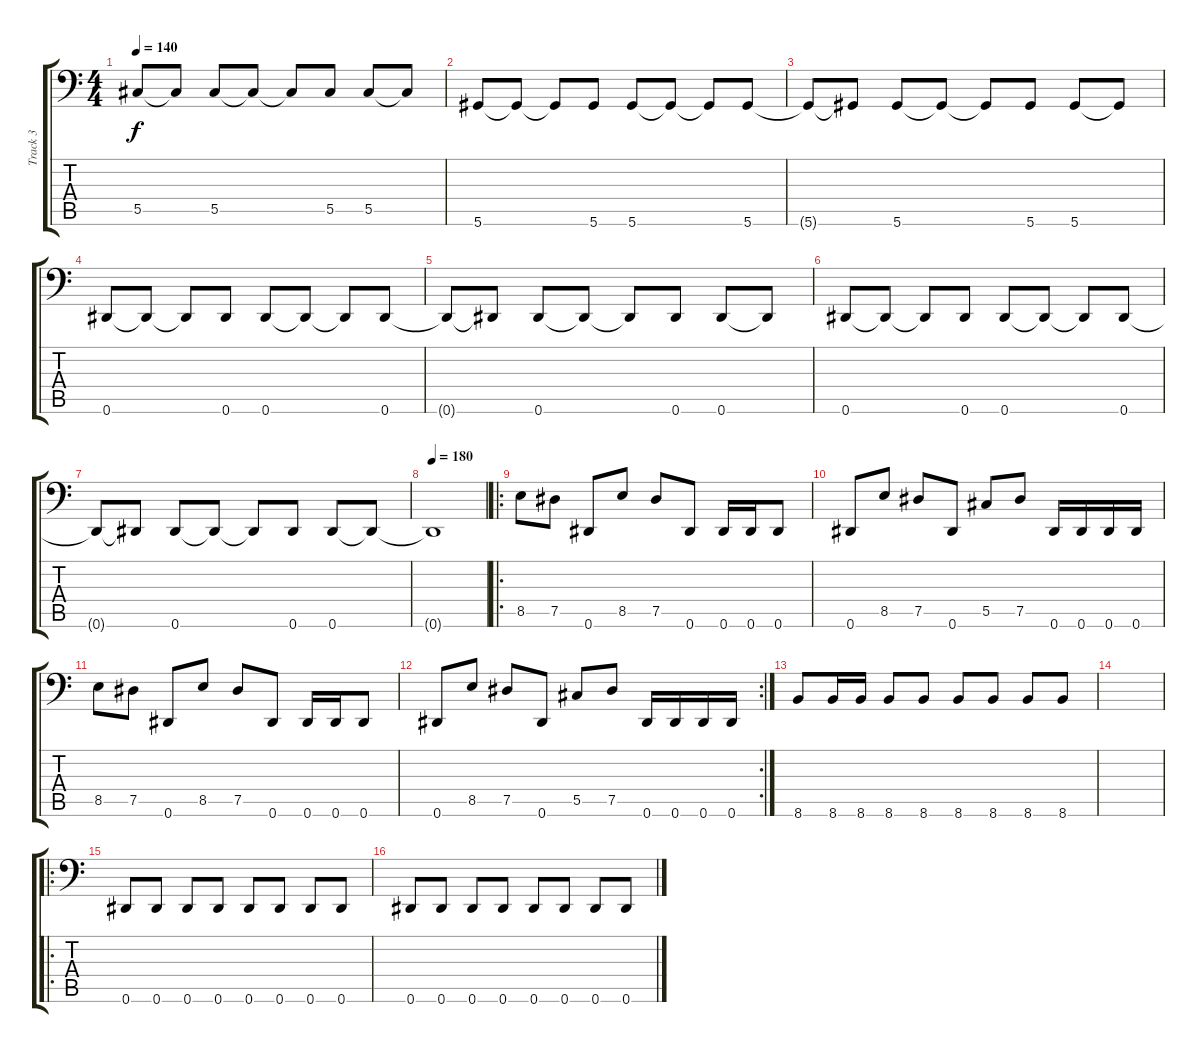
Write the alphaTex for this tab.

\track ("Track 3" "Track 3") {instrument electricbasspick}
\staff {score tabs}
\tuning (Eb3 Bb2 Gb2 Db2 Ab1 Eb1) {hide}
\ts (4 4)
\tempo 140
\clef f4
\ks c
5.5{t}.8{dy f} 5.5{t}.8 5.5.8 5.5{t}.8 5.5{t}.8 5.5.8 5.5.8 5.5{t}.8 |
5.6.8 5.6{t}.8 5.6{t}.8 5.6.8 5.6.8 5.6{t}.8 5.6{t}.8 5.6.8 |
5.6{t}.8 5.6{t}.8 5.6.8 5.6{t}.8 5.6{t}.8 5.6.8 5.6.8 5.6{t}.8 |
0.6.8 0.6{t}.8 0.6{t}.8 0.6.8 0.6.8 0.6{t}.8 0.6{t}.8 0.6.8 |
0.6{t}.8 0.6{t}.8 0.6.8 0.6{t}.8 0.6{t}.8 0.6.8 0.6.8 0.6{t}.8 |
0.6.8 0.6{t}.8 0.6{t}.8 0.6.8 0.6.8 0.6{t}.8 0.6{t}.8 0.6.8 |
0.6{t}.8 0.6{t}.8 0.6.8 0.6{t}.8 0.6{t}.8 0.6.8 0.6.8 0.6{t}.8 |
\tempo 180
0.6{t}.1 |
\ro
8.5.8 7.5.8 0.6.8 8.5.8 7.5.8 0.6.8 0.6.16 0.6.16 0.6.8 |
0.6.8 8.5.8 7.5.8 0.6.8 5.5.8 7.5.8 0.6.16 0.6.16 0.6.16 0.6.16 |
8.5.8 7.5.8 0.6.8 8.5.8 7.5.8 0.6.8 0.6.16 0.6.16 0.6.8 |
\rc 2
0.6.8 8.5.8 7.5.8 0.6.8 5.5.8 7.5.8 0.6.16 0.6.16 0.6.16 0.6.16 |
8.6.8 8.6.16 8.6.16 8.6.8 8.6.8 8.6.8 8.6.8 8.6.8 8.6.8 |
|
\ro
0.6.8 0.6.8 0.6.8 0.6.8 0.6.8 0.6.8 0.6.8 0.6.8 |
0.6.8 0.6.8 0.6.8 0.6.8 0.6.8 0.6.8 0.6.8 0.6.8
